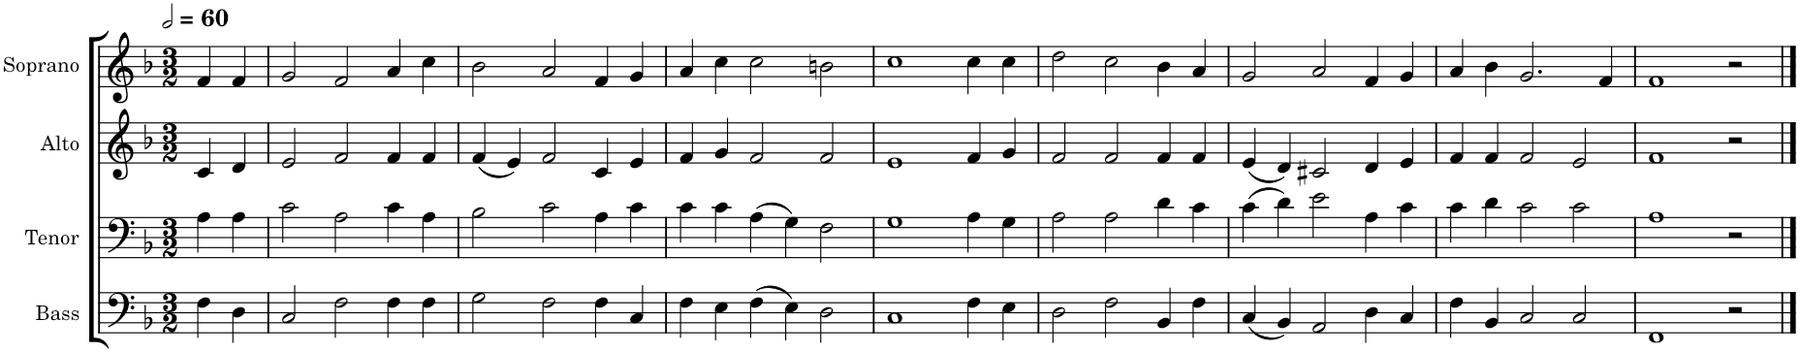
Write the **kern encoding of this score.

**kern	**kern	**kern	**kern
*part4	*part3	*part2	*part1
*staff4	*staff3	*staff2	*staff1
*I"Bass	*I"Tenor	*I"Alto	*I"Soprano
*I'B.	*I'T.	*I'A.	*I'S.
*clefF4	*clefF4	*clefG2	*clefG2
*k[b-]	*k[b-]	*k[b-]	*k[b-]
*M3/2	*M3/2	*M3/2	*M3/2
*MM120	*MM120	*MM120	*MM120
=	=	=	=
4F\	4A\	4c/	4f/
4D\	4A\	4d/	4f/
=1	=1	=1	=1
2C/	2c\	2e/	2g/
2F\	2A\	2f/	2f/
4F\	4c\	4f/	4a/
4F\	4A\	4f/	4cc\
=2	=2	=2	=2
2G\	2B-\	(4f/	2b-\
.	.	4e/)	.
2F\	2c\	2f/	2a/
4F\	4A\	4c/	4f/
4C/	4c\	4e/	4g/
=3	=3	=3	=3
4F\	4c\	4f/	4a/
4E\	4c\	4g/	4cc\
(4F\	(4A\	2f/	2cc\
4E\)	4G\)	.	.
2D\	2F\	2f/	2bn\
=4	=4	=4	=4
1C	1G	1e	1cc
4F\	4A\	4f/	4cc\
4E\	4G\	4g/	4cc\
=5	=5	=5	=5
2D\	2A\	2f/	2dd\
2F\	2A\	2f/	2cc\
4BB-/	4d\	4f/	4b-\
4F\	4c\	4f/	4a/
=6	=6	=6	=6
(4C/	(4c\	(4e/	2g/
4BB-/)	4d\)	4d/)	.
2AA/	2e\	2c#X/	2a/
4D\	4A\	4d/	4f/
4C/	4c\	4e/	4g/
=7	=7	=7	=7
4F\	4c\	4f/	4a/
4BB-/	4d\	4f/	4b-\
2C/	2c\	2f/	2.g/
2C/	2c\	2e/	.
.	.	.	4f/
=8	=8	=8	=8
1FF	1A	1f	1f
2r	2r	2r	2r
==	==	==	==
*-	*-	*-	*-
